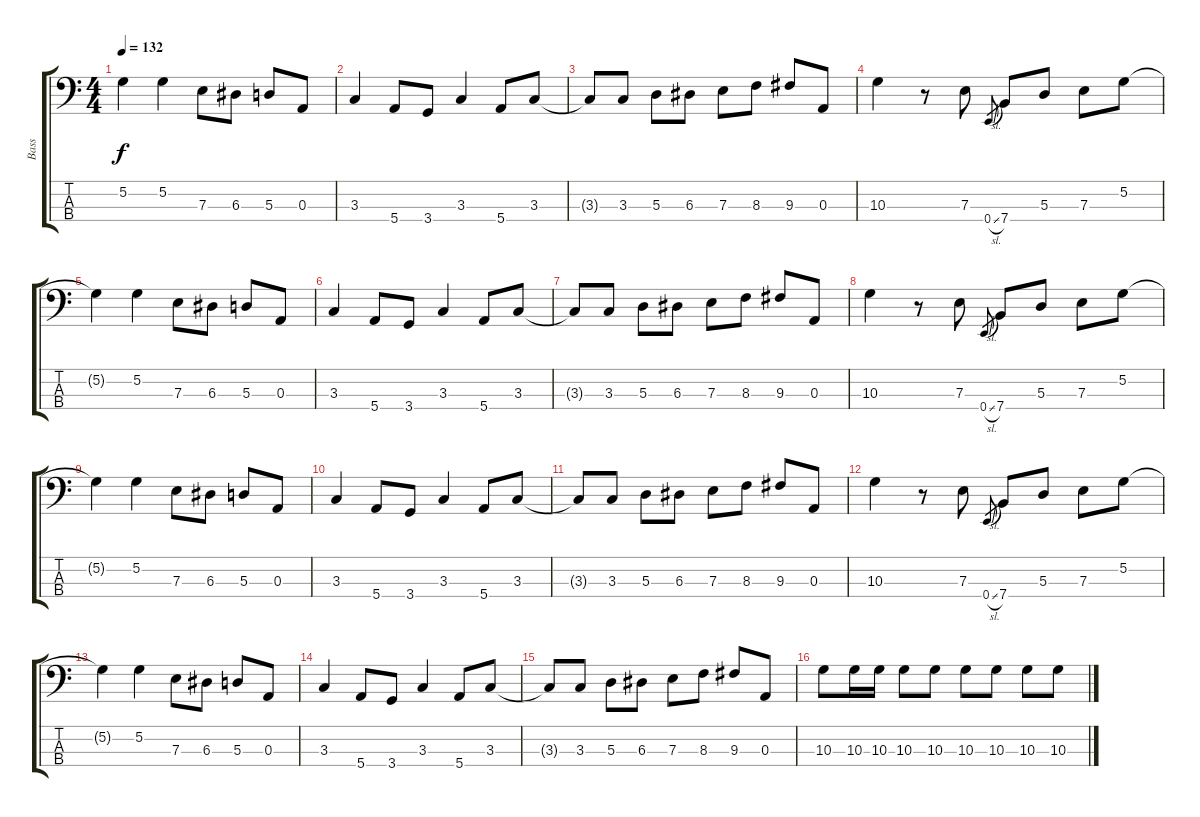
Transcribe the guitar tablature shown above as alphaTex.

\track ("Bass" "Bass") {instrument electricbassfinger}
\staff {score tabs}
\tuning (G2 D2 A1 E1) {hide}
\ts (4 4)
\tempo 132
\clef f4
\ks c
5.2{t}.4{dy f} 5.2.4 7.3.8 6.3.8 5.3.8 0.3.8 |
3.3.4 5.4.8 3.4.8 3.3.4 5.4.8 3.3.8 |
3.3{t}.8 3.3.8 5.3.8 6.3.8 7.3.8 8.3.8 9.3.8 0.3.8 |
10.3.4 r.8 7.3.8 0.4{sl}.8{gr} 7.4.8 5.3.8 7.3.8 5.2.8 |
5.2{t}.4 5.2.4 7.3.8 6.3.8 5.3.8 0.3.8 |
3.3.4 5.4.8 3.4.8 3.3.4 5.4.8 3.3.8 |
3.3{t}.8 3.3.8 5.3.8 6.3.8 7.3.8 8.3.8 9.3.8 0.3.8 |
10.3.4 r.8 7.3.8 0.4{sl}.8{gr} 7.4.8 5.3.8 7.3.8 5.2.8 |
5.2{t}.4 5.2.4 7.3.8 6.3.8 5.3.8 0.3.8 |
3.3.4 5.4.8 3.4.8 3.3.4 5.4.8 3.3.8 |
3.3{t}.8 3.3.8 5.3.8 6.3.8 7.3.8 8.3.8 9.3.8 0.3.8 |
10.3.4 r.8 7.3.8 0.4{sl}.8{gr} 7.4.8 5.3.8 7.3.8 5.2.8 |
5.2{t}.4 5.2.4 7.3.8 6.3.8 5.3.8 0.3.8 |
3.3.4 5.4.8 3.4.8 3.3.4 5.4.8 3.3.8 |
3.3{t}.8 3.3.8 5.3.8 6.3.8 7.3.8 8.3.8 9.3.8 0.3.8 |
10.3.8 10.3.16 10.3.16 10.3.8 10.3.8 10.3.8 10.3.8 10.3.8 10.3.8
